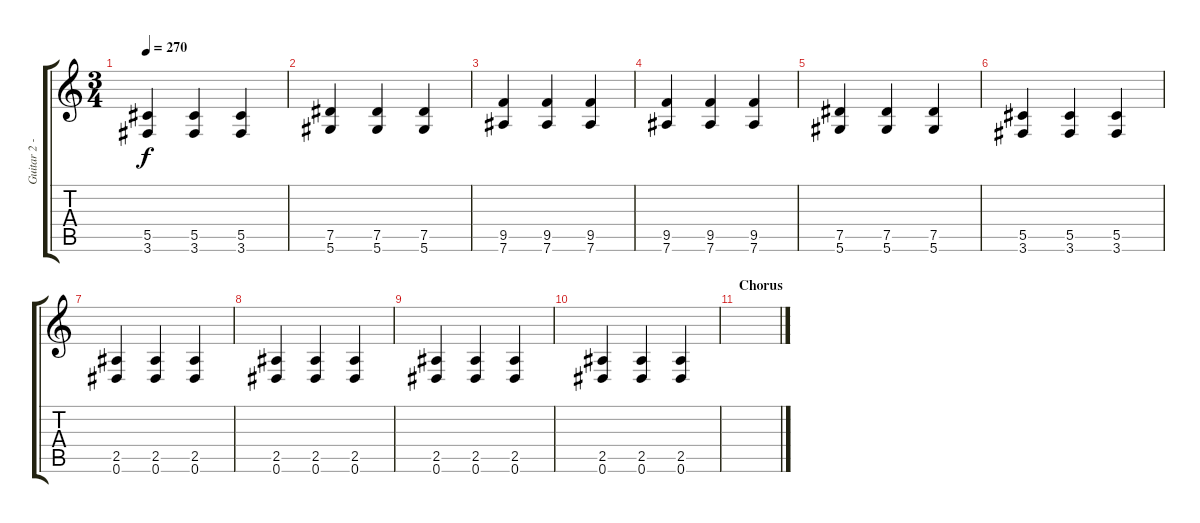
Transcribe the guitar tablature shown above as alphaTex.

\track ("Guitar 2 - Jade" "Guitar 2 -") {instrument electricguitarmuted}
\staff {score tabs}
\tuning (Eb4 Bb3 Gb3 Db3 Ab2 Eb2) {hide}
\ts (3 4)
\tempo 270
\clef g2
\ks c
(5.5 3.6).4{dy f} (5.5 3.6).4 (5.5 3.6).4 |
(7.5 5.6).4 (7.5 5.6).4 (7.5 5.6).4 |
(9.5 7.6).4 (9.5 7.6).4 (9.5 7.6).4 |
(9.5 7.6).4 (9.5 7.6).4 (9.5 7.6).4 |
(7.5 5.6).4 (7.5 5.6).4 (7.5 5.6).4 |
(5.5 3.6).4 (5.5 3.6).4 (5.5 3.6).4 |
(2.5 0.6).4 (2.5 0.6).4 (2.5 0.6).4 |
(2.5 0.6).4 (2.5 0.6).4 (2.5 0.6).4 |
(2.5 0.6).4 (2.5 0.6).4 (2.5 0.6).4 |
(2.5 0.6).4 (2.5 0.6).4 (2.5 0.6).4 |
\section ("" "Chorus")
